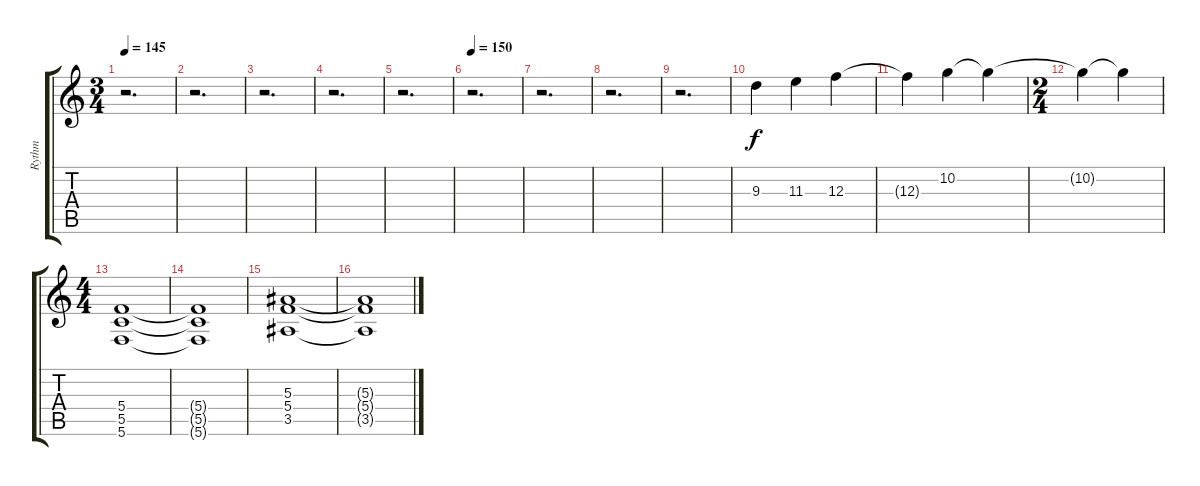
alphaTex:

\track ("Rythm" "Rythm") {instrument distortionguitar}
\staff {score tabs}
\tuning (D4 A3 F3 C3 G2 C2) {hide}
\ts (3 4)
\tempo 145
\clef g2
\ks c
r.2{d dy f} |
r.2{d} |
r.2{d} |
r.2{d} |
r.2{d} |
\tempo 150
r.2{d} |
r.2{d} |
r.2{d} |
r.2{d} |
9.3.4 11.3.4 12.3.4 |
12.3{t}.4 10.2.4 10.2{t}.4 |
\ts (2 4)
10.2{t}.4 10.2{t}.4 |
\ts (4 4)
(5.4 5.5 5.6).1 |
(5.4{t} 5.5{t} 5.6{t}).1 |
(5.3 5.4 3.5).1 |
(5.3{t} 5.4{t} 3.5{t}).1
